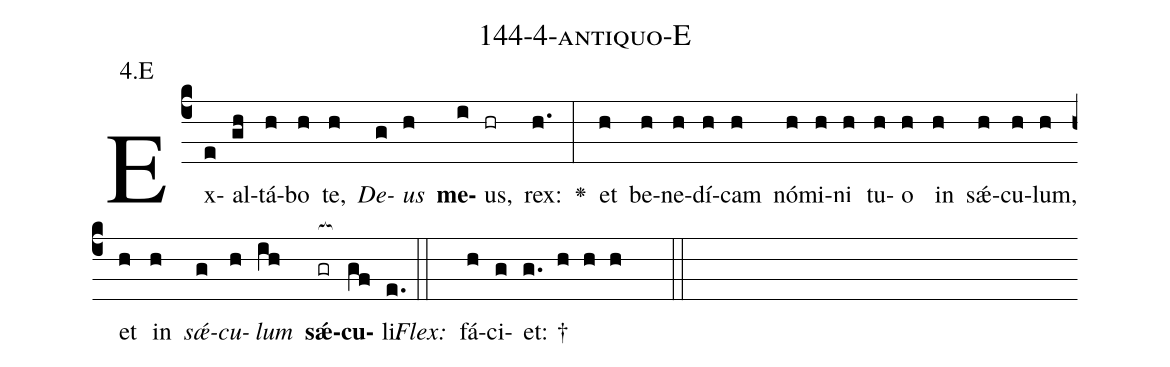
name: 144-4-antiquo-E;
annotation: 4.E;
%%
(c4)Ex(e)al(gh)tá(h)bo(h) te,(h) <i>De</i>(g)<i>us</i>(h) <b>me</b>(i)us,(hr) rex:(h.) <v>\greheightstar</v>(:) et(h) be(h)ne(h)dí(h)cam(h) nó(h)mi(h)ni(h) tu(h)o(h) in(h) sǽ(h)cu(h)lum,(h) et(h) in(h) <i>sǽ</i>(g)<i>cu</i>(h)<i>lum</i>(ih) <b>sǽ</b>(gr[ocb:1{])<b>cu</b>(gf[ocb:0}])li.(e.) (::)
<i>Flex:</i>()  fá(h)ci(g)et: †(g. h h h  ::)

%E(h) u(g) o(h) u(ih) a(gf) e.(e.) (::)
